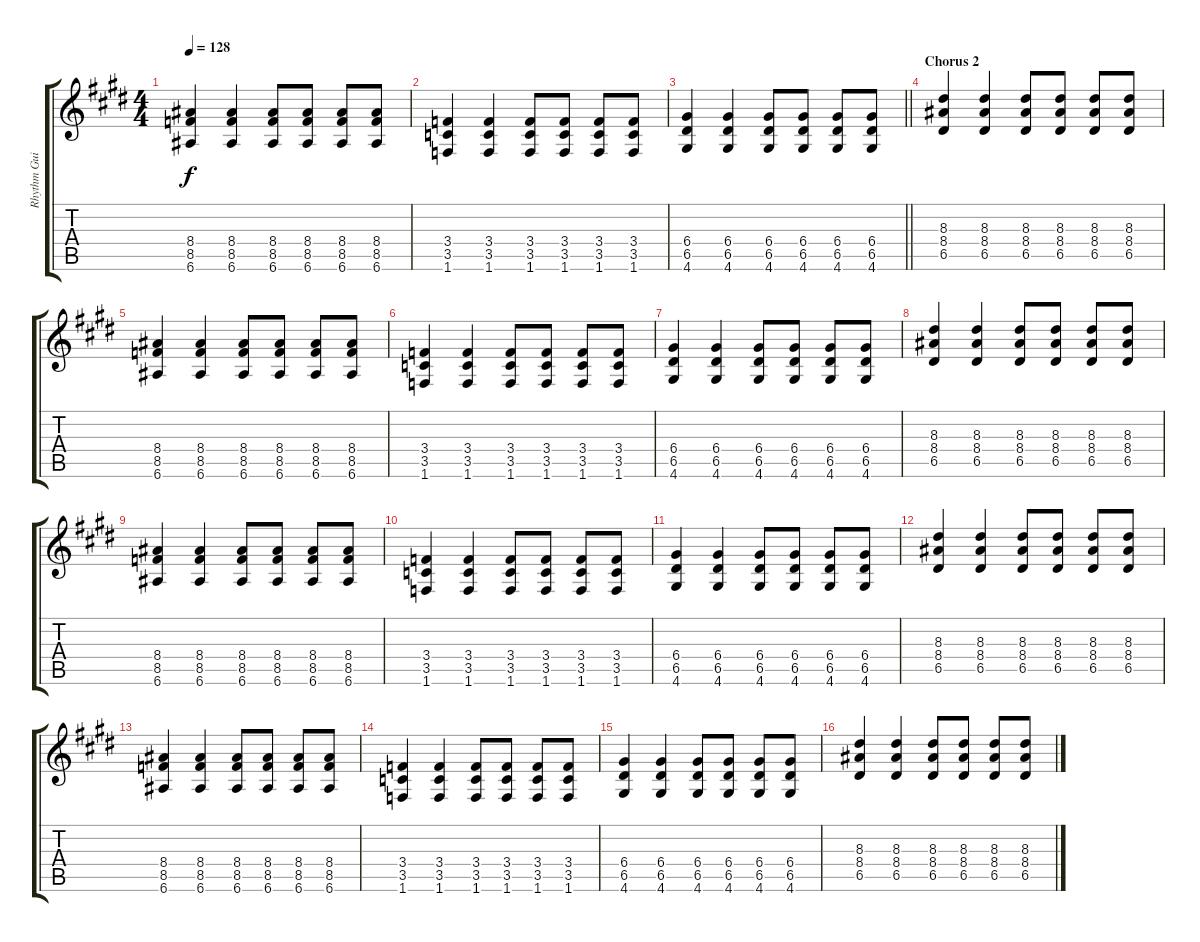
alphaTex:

\track ("Rhythm Guitar" "Rhythm Gui") {instrument overdrivenguitar}
\staff {score tabs}
\tuning (E4 B3 G3 D3 A2 E2) {hide}
\ts (4 4)
\tempo 128
\clef g2
\ks e
(8.4 8.5 6.6).4{dy f} (8.4 8.5 6.6).4 (8.4 8.5 6.6).8 (8.4 8.5 6.6).8 (8.4 8.5 6.6).8 (8.4 8.5 6.6).8 |
(3.4 3.5 1.6).4 (3.4 3.5 1.6).4 (3.4 3.5 1.6).8 (3.4 3.5 1.6).8 (3.4 3.5 1.6).8 (3.4 3.5 1.6).8 |
\barLineRight lightlight
(6.4 6.5 4.6).4 (6.4 6.5 4.6).4 (6.4 6.5 4.6).8 (6.4 6.5 4.6).8 (6.4 6.5 4.6).8 (6.4 6.5 4.6).8 |
\section ("" "Chorus 2")
(8.3 8.4 6.5).4 (8.3 8.4 6.5).4 (8.3 8.4 6.5).8 (8.3 8.4 6.5).8 (8.3 8.4 6.5).8 (8.3 8.4 6.5).8 |
(8.4 8.5 6.6).4 (8.4 8.5 6.6).4 (8.4 8.5 6.6).8 (8.4 8.5 6.6).8 (8.4 8.5 6.6).8 (8.4 8.5 6.6).8 |
(3.4 3.5 1.6).4 (3.4 3.5 1.6).4 (3.4 3.5 1.6).8 (3.4 3.5 1.6).8 (3.4 3.5 1.6).8 (3.4 3.5 1.6).8 |
(6.4 6.5 4.6).4 (6.4 6.5 4.6).4 (6.4 6.5 4.6).8 (6.4 6.5 4.6).8 (6.4 6.5 4.6).8 (6.4 6.5 4.6).8 |
(8.3 8.4 6.5).4 (8.3 8.4 6.5).4 (8.3 8.4 6.5).8 (8.3 8.4 6.5).8 (8.3 8.4 6.5).8 (8.3 8.4 6.5).8 |
(8.4 8.5 6.6).4 (8.4 8.5 6.6).4 (8.4 8.5 6.6).8 (8.4 8.5 6.6).8 (8.4 8.5 6.6).8 (8.4 8.5 6.6).8 |
(3.4 3.5 1.6).4 (3.4 3.5 1.6).4 (3.4 3.5 1.6).8 (3.4 3.5 1.6).8 (3.4 3.5 1.6).8 (3.4 3.5 1.6).8 |
(6.4 6.5 4.6).4 (6.4 6.5 4.6).4 (6.4 6.5 4.6).8 (6.4 6.5 4.6).8 (6.4 6.5 4.6).8 (6.4 6.5 4.6).8 |
(8.3 8.4 6.5).4 (8.3 8.4 6.5).4 (8.3 8.4 6.5).8 (8.3 8.4 6.5).8 (8.3 8.4 6.5).8 (8.3 8.4 6.5).8 |
(8.4 8.5 6.6).4 (8.4 8.5 6.6).4 (8.4 8.5 6.6).8 (8.4 8.5 6.6).8 (8.4 8.5 6.6).8 (8.4 8.5 6.6).8 |
(3.4 3.5 1.6).4 (3.4 3.5 1.6).4 (3.4 3.5 1.6).8 (3.4 3.5 1.6).8 (3.4 3.5 1.6).8 (3.4 3.5 1.6).8 |
(6.4 6.5 4.6).4 (6.4 6.5 4.6).4 (6.4 6.5 4.6).8 (6.4 6.5 4.6).8 (6.4 6.5 4.6).8 (6.4 6.5 4.6).8 |
(8.3 8.4 6.5).4 (8.3 8.4 6.5).4 (8.3 8.4 6.5).8 (8.3 8.4 6.5).8 (8.3 8.4 6.5).8 (8.3 8.4 6.5).8
